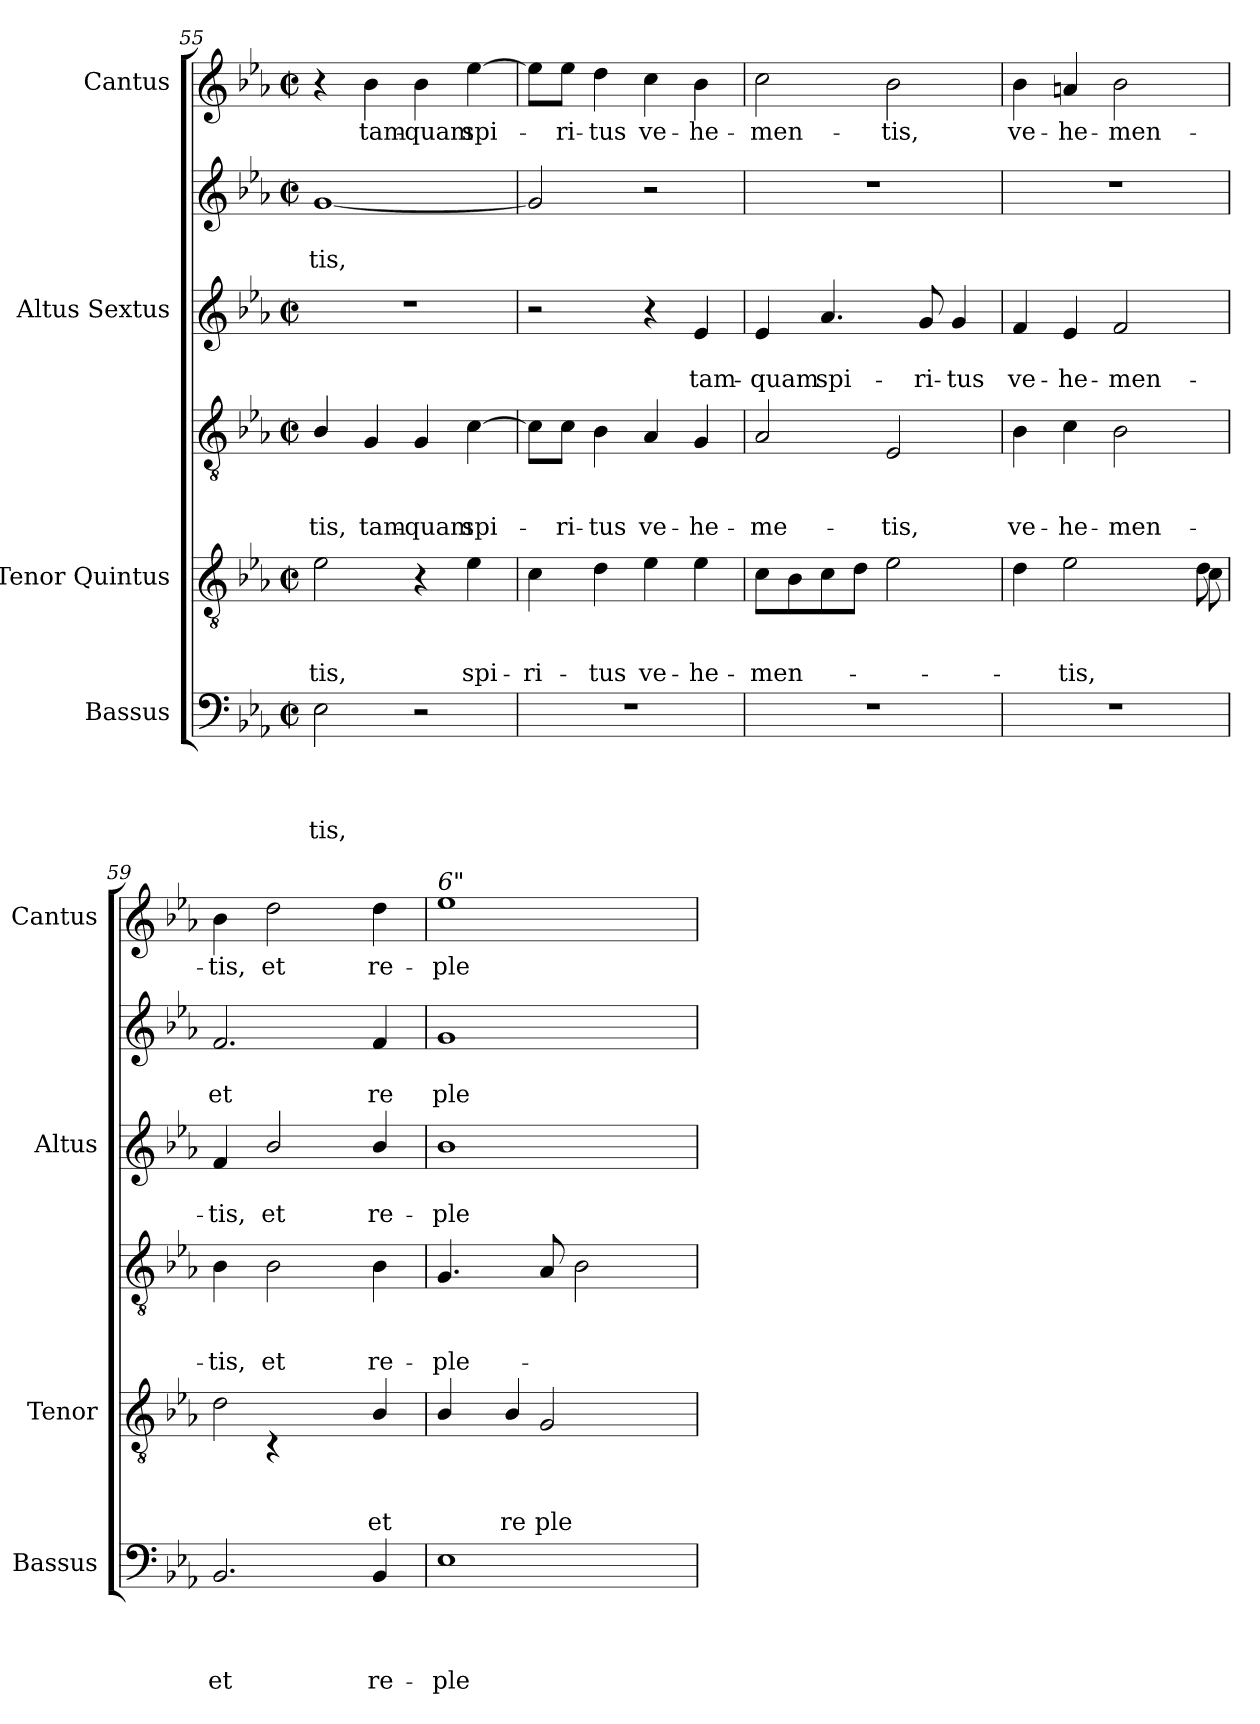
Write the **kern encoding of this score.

**kern	**text	**text	**text	**text	**kern	**text	**text	**text	**kern	**text	**text	**text	**kern	**text	**text	**kern	**text	**text	**kern	**text
*part4	*part4	*part4	*part4	*part4	*part3	*part3	*part3	*part3	*part3	*part3	*part3	*part3	*part2	*part2	*part2	*part2	*part2	*part2	*part1	*part1
*staff6	*staff6	*staff6	*staff6	*staff6	*staff5	*staff5	*staff5	*staff5	*staff4	*staff4	*staff4	*staff4	*staff3	*staff3	*staff3	*staff2	*staff2	*staff2	*staff1	*staff1
*I"Bassus	*	*	*	*	*I"Tenor Quintus	*	*	*	*	*	*	*	*I"Altus Sextus	*	*	*	*	*	*I"Cantus	*
*I'Bassus	*	*	*	*	*I'Tenor	*	*	*	*	*	*	*	*I'Altus	*	*	*	*	*	*I'Cantus	*
*clefF4	*	*	*	*	*clefGv2	*	*	*	*clefGv2	*	*	*	*clefG2	*	*	*clefG2	*	*	*clefG2	*
*k[b-e-a-]	*	*	*	*	*k[b-e-a-]	*	*	*	*k[b-e-a-]	*	*	*	*k[b-e-a-]	*	*	*k[b-e-a-]	*	*	*k[b-e-a-]	*
*E-:	*	*	*	*	*E-:	*	*	*	*E-:	*	*	*	*E-:	*	*	*E-:	*	*	*E-:	*
*M2/2	*	*	*	*	*M2/2	*	*	*	*M2/2	*	*	*	*M2/2	*	*	*M2/2	*	*	*M2/2	*
*met(c|)	*	*	*	*	*met(c|)	*	*	*	*met(c|)	*	*	*	*met(c|)	*	*	*met(c|)	*	*	*met(c|)	*
=55	=55	=55	=55	=55	=55	=55	=55	=55	=55	=55	=55	=55	=55	=55	=55	=55	=55	=55	=55	=55
!	!	!	!	!LO:LY:b	!	!	!	!LO:LY:b	!	!	!	!LO:LY:b	!	!	!	!	!	!LO:LY:b	!	!
2E-\	.	.	.	-tis,	2e-\	.	.	-tis,	4B-/	.	.	-tis,	1r	.	.	[<1g	.	-tis,	4r	.
!	!	!	!	!	!	!	!	!	!	!	!	!LO:LY:b	!	!	!	!	!	!	!	!LO:LY:b
.	.	.	.	.	.	.	.	.	4G/	.	.	tam-	.	.	.	.	.	.	4b-\	tam-
!	!	!	!	!	!	!	!	!	!	!	!	!LO:LY:b	!	!	!	!	!	!	!	!LO:LY:b
2r	.	.	.	.	4r	.	.	.	4G/	.	.	-quam	.	.	.	.	.	.	4b-\	-quam
!	!	!	!	!	!	!	!	!LO:LY:b	!	!	!	!LO:LY:b	!	!	!	!	!	!	!	!LO:LY:b
.	.	.	.	.	4e-\	.	.	spi-	[>4c\	.	.	spi-	.	.	.	.	.	.	[>4ee-\	spi-
=56	=56	=56	=56	=56	=56	=56	=56	=56	=56	=56	=56	=56	=56	=56	=56	=56	=56	=56	=56	=56
!	!	!	!	!	!	!	!	!LO:LY:b	!	!	!	!	!	!	!	!	!	!	!	!
1r	.	.	.	.	4c\	.	.	-ri-	8c\L]	.	.	.	2r	.	.	2g/]	.	.	8ee-\L]	.
!	!	!	!	!	!	!	!	!	!	!	!	!LO:LY:b	!	!	!	!	!	!	!	!LO:LY:b
.	.	.	.	.	.	.	.	.	8c\J	.	.	-ri-	.	.	.	.	.	.	8ee-\J	-ri-
!	!	!	!	!	!	!	!	!LO:LY:b	!	!	!	!LO:LY:b	!	!	!	!	!	!	!	!LO:LY:b
.	.	.	.	.	4d\	.	.	-tus	4B-\	.	.	-tus	.	.	.	.	.	.	4dd\	-tus
!	!	!	!	!	!	!	!	!LO:LY:b	!	!	!	!LO:LY:b	!	!	!	!	!	!	!	!LO:LY:b
.	.	.	.	.	4e-\	.	.	ve-	4A-/	.	.	ve-	4r	.	.	2r	.	.	4cc\	ve-
!	!	!	!	!	!	!	!	!LO:LY:b	!	!	!	!LO:LY:b	!	!	!LO:LY:b	!	!	!	!	!LO:LY:b
.	.	.	.	.	4e-\	.	.	-he-	4G/	.	.	-he-	4e-/	.	tam-	.	.	.	4b-\	-he-
=57	=57	=57	=57	=57	=57	=57	=57	=57	=57	=57	=57	=57	=57	=57	=57	=57	=57	=57	=57	=57
!	!	!	!	!	!	!	!	!LO:LY:b	!	!	!	!LO:LY:b	!	!	!LO:LY:b	!	!	!	!	!LO:LY:b
1r	.	.	.	.	8c\L	.	.	men-	2A-/	.	.	-me-	4e-/	.	-quam	1r	.	.	2cc\	-men-
.	.	.	.	.	8B-\	.	.	.	.	.	.	.	.	.	.	.	.	.	.	.
!	!	!	!	!	!	!	!	!	!	!	!	!	!	!	!LO:LY:b	!	!	!	!	!
.	.	.	.	.	8c\	.	.	.	.	.	.	.	4.a-/	.	spi-	.	.	.	.	.
.	.	.	.	.	8d\J	.	.	.	.	.	.	.	.	.	.	.	.	.	.	.
!	!	!	!	!	!	!	!	!	!	!	!	!LO:LY:b	!	!	!	!	!	!	!	!LO:LY:b
.	.	.	.	.	2e-\	.	.	.	2E-/	.	.	-tis,	.	.	.	.	.	.	2b-\	-tis,
!	!	!	!	!	!	!	!	!	!	!	!	!	!	!	!LO:LY:b	!	!	!	!	!
.	.	.	.	.	.	.	.	.	.	.	.	.	8g/	.	-ri-	.	.	.	.	.
!	!	!	!	!	!	!	!	!	!	!	!	!	!	!	!LO:LY:b	!	!	!	!	!
.	.	.	.	.	.	.	.	.	.	.	.	.	4g/	.	-tus	.	.	.	.	.
=58	=58	=58	=58	=58	=58	=58	=58	=58	=58	=58	=58	=58	=58	=58	=58	=58	=58	=58	=58	=58
*	*	*	*	*	*^	*	*	*	*	*	*	*	*	*	*	*	*	*	*	*
!	!	!	!	!	!	!	!	!	!	!	!	!	!LO:LY:b	!	!	!LO:LY:b	!	!	!	!	!LO:LY:b
1r	.	.	.	.	4d\	2..ryy	.	.	.	4B-\	.	.	-ve-	4f/	.	ve-	1r	.	.	4b-\	ve-
!	!	!	!	!	!	!	!	!	!LO:LY:b	!	!	!	!LO:LY:b	!	!	!LO:LY:b	!	!	!	!	!LO:LY:b
.	.	.	.	.	2e-\	.	.	.	-tis,	4c\	.	.	-he-	4e-/	.	-he-	.	.	.	4an/	-he-
!	!	!	!	!	!	!	!	!	!	!	!	!	!LO:LY:b	!	!	!LO:LY:b	!	!	!	!	!LO:LY:b
.	.	.	.	.	.	.	.	.	.	2B-\	.	.	-men-	2f/	.	-men-	.	.	.	2b-\	-men-
.	.	.	.	.	8ryy	.	.	.	.	.	.	.	.	.	.	.	.	.	.	.	.
.	.	.	.	.	8d\	8c\	.	.	.	.	.	.	.	.	.	.	.	.	.	.	.
=59	=59	=59	=59	=59	=59	=59	=59	=59	=59	=59	=59	=59	=59	=59	=59	=59	=59	=59	=59	=59	=59
!	!	!	!	!LO:LY:b	!	!	!	!	!	!	!	!	!LO:LY:b	!	!	!LO:LY:b	!	!	!LO:LY:b	!	!LO:LY:b
2.BB-/	.	.	.	et	2d\	4ryy	.	.	.	4B-\	.	.	tis,	4f/	.	-tis,	2.f/	.	-et	4b-\	-tis,
!	!	!	!	!	!	!	!	!	!	!	!	!	!LO:LY:b	!	!	!LO:LY:b	!	!	!	!	!LO:LY:b
.	.	.	.	.	.	4rC	.	.	.	2B-\	.	.	et	2b-/	.	et	.	.	.	2dd\	et
.	.	.	.	.	2ryy	4ryy	.	.	.	.	.	.	.	.	.	.	.	.	.	.	.
!	!	!	!	!LO:LY:b	!	!	!	!	!LO:LY:b	!	!	!	!LO:LY:b	!	!	!LO:LY:b	!	!	!LO:LY:b	!	!LO:LY:b
4BB-/	.	.	.	re-	.	4B-/	.	.	-et	4B-\	.	.	re-	4b-/	.	re-	4f/	.	re-	4dd\	re-
!!LO:LB:g=z
=60	=60	=60	=60	=60	=60	=60	=60	=60	=60	=60	=60	=60	=60	=60	=60	=60	=60	=60	=60	=60	=60
!	!	!	!	!	!	!	!	!	!	!	!	!	!	!	!	!	!	!	!	!LO:TX:a:i:t=6"	!
!	!	!	!	!LO:LY:b	!	!	!	!	!	!	!	!	!LO:LY:b	!	!	!LO:LY:b	!	!	!LO:LY:b	!	!LO:LY:b
*	*	*	*	*	*	*	*	*	*	*	*	*	*	*	*	*	*^	*	*	*	*
1E-	.	.	.	-ple-	4B-/	4.ryy	.	.	.	4.G/	.	.	ple-	1b-	.	-ple-	16ryy	1g	.	-ple-	1ee-	-ple-
.	.	.	.	.	.	.	.	.	.	.	.	.	.	.	.	.	2...ryy	.	.	.	.	.
!	!	!	!	!	!	!	!	!	!LO:LY:b	!	!	!	!	!	!	!	!	!	!	!	!	!
.	.	.	.	.	4B-/	.	.	.	-re-	.	.	.	.	.	.	.	.	.	.	.	.	.
!	!	!	!	!	!	!	!	!	!LO:LY:b	!	!	!	!	!	!	!	!	!	!	!	!	!
.	.	.	.	.	.	2G/	.	.	-ple-	8A-/	.	.	.	.	.	.	.	.	.	.	.	.
.	.	.	.	.	8ryy	.	.	.	.	2B-\	.	.	.	.	.	.	.	.	.	.	.	.
.	.	.	.	.	4.ryy	.	.	.	.	.	.	.	.	.	.	.	.	.	.	.	.	.
.	.	.	.	.	.	8ryy	.	.	.	.	.	.	.	.	.	.	.	.	.	.	.	.
*	*	*	*	*	*v	*v	*	*	*	*	*	*	*	*	*	*	*v	*v	*	*	*	*
=	=	=	=	=	=	=	=	=	=	=	=	=	=	=	=	=	=	=	=	=
*-	*-	*-	*-	*-	*-	*-	*-	*-	*-	*-	*-	*-	*-	*-	*-	*-	*-	*-	*-	*-
